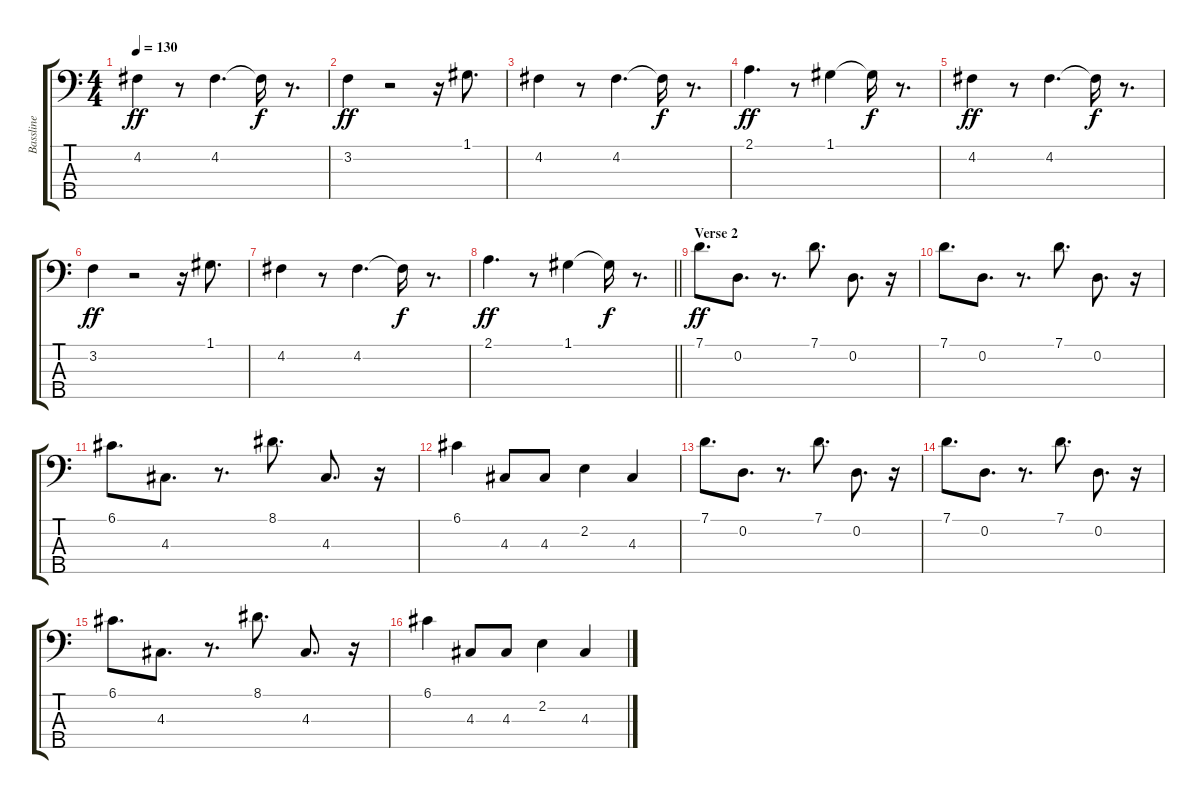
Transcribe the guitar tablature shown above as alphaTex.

\track ("Bassline" "Bassline") {instrument electricbassfinger}
\staff {score tabs}
\tuning (G2 D2 A1 E1 B0) {hide}
\ts (4 4)
\tempo 130
\clef f4
\ks c
4.2.4{dy ff} r.8 4.2.4{d} 4.2{t}.16{dy f} r.8{d} |
3.2.4{dy ff} r.2 r.16 1.1.8{d} |
4.2.4 r.8 4.2.4{d} 4.2{t}.16{dy f} r.8{d} |
2.1.4{d dy ff} r.8 1.1.4 1.1{t}.16{dy f} r.8{d} |
4.2.4{dy ff} r.8 4.2.4{d} 4.2{t}.16{dy f} r.8{d} |
3.2.4{dy ff} r.2 r.16 1.1.8{d} |
4.2.4 r.8 4.2.4{d} 4.2{t}.16{dy f} r.8{d} |
\barLineRight lightlight
2.1.4{d dy ff} r.8 1.1.4 1.1{t}.16{dy f} r.8{d} |
\section ("" "Verse 2")
7.1.8{d dy ff} 0.2.8{d} r.8{d} 7.1.8{d} 0.2.8{d} r.16 |
7.1.8{d} 0.2.8{d} r.8{d} 7.1.8{d} 0.2.8{d} r.16 |
6.1.8{d} 4.3.8{d} r.8{d} 8.1.8{d} 4.3.8{d} r.16 |
6.1.4 4.3.8 4.3.8 2.2.4 4.3.4 |
7.1.8{d} 0.2.8{d} r.8{d} 7.1.8{d} 0.2.8{d} r.16 |
7.1.8{d} 0.2.8{d} r.8{d} 7.1.8{d} 0.2.8{d} r.16 |
6.1.8{d} 4.3.8{d} r.8{d} 8.1.8{d} 4.3.8{d} r.16 |
6.1.4 4.3.8 4.3.8 2.2.4 4.3.4
